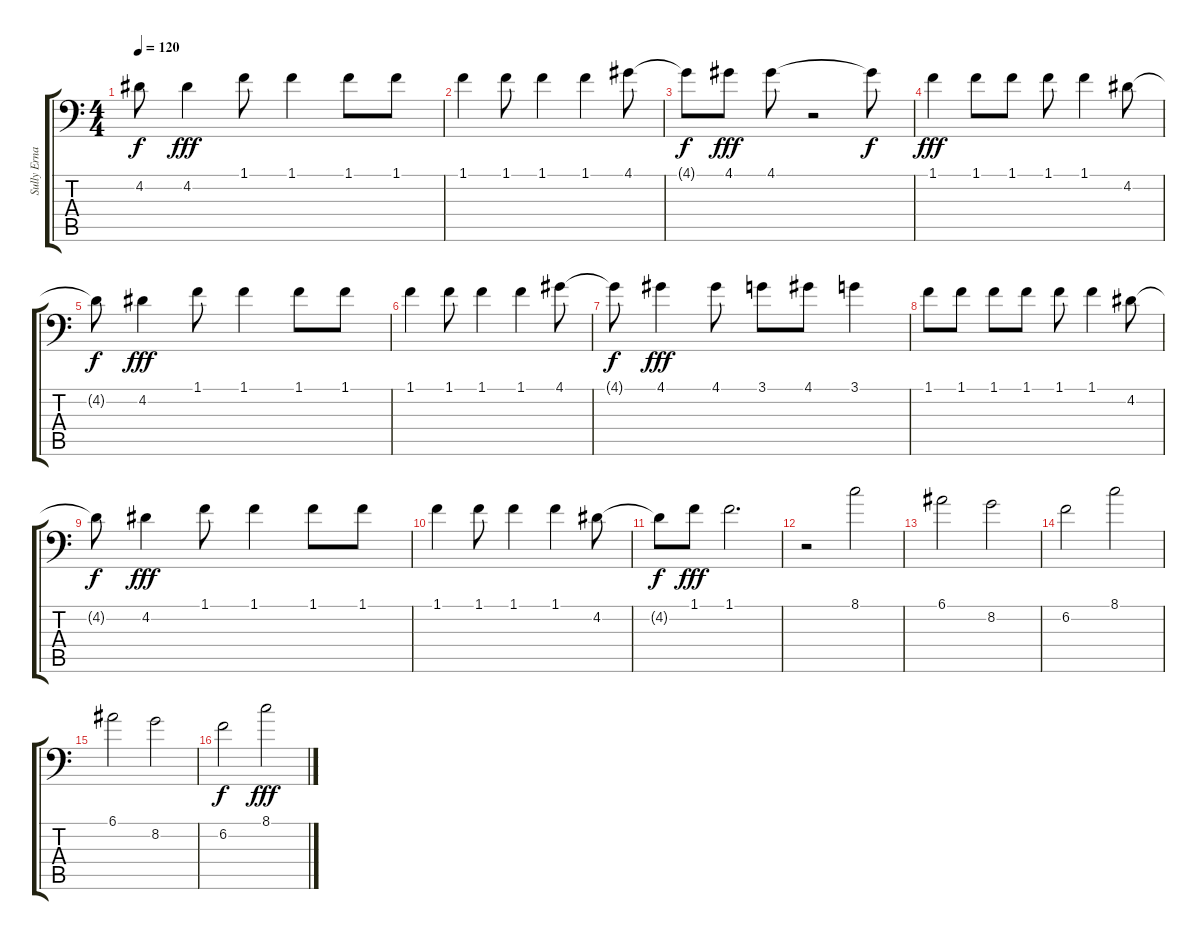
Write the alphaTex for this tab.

\track ("Sully Erna [Voice]" "Sully Erna") {instrument overdrivenguitar}
\staff {score tabs}
\tuning (E3 B2 G2 D2 A1 D1) {hide}
\ts (4 4)
\tempo 120
\clef f4
\ks c
4.2{t}.8{dy f} 4.2.4{dy fff} 1.1.8 1.1.4 1.1.8 1.1.8 |
1.1.4 1.1.8 1.1.4 1.1.4 4.1.8 |
4.1{t}.8{dy f} 4.1.8{dy fff} 4.1.8 r.2 4.1{t}.8{dy f} |
1.1.4{dy fff} 1.1.8 1.1.8 1.1.8 1.1.4 4.2.8 |
4.2{t}.8{dy f} 4.2.4{dy fff} 1.1.8 1.1.4 1.1.8 1.1.8 |
1.1.4 1.1.8 1.1.4 1.1.4 4.1.8 |
4.1{t}.8{dy f} 4.1.4{dy fff} 4.1.8 3.1.8 4.1.8 3.1.4 |
1.1.8 1.1.8 1.1.8 1.1.8 1.1.8 1.1.4 4.2.8 |
4.2{t}.8{dy f} 4.2.4{dy fff} 1.1.8 1.1.4 1.1.8 1.1.8 |
1.1.4 1.1.8 1.1.4 1.1.4 4.2.8 |
4.2{t}.8{dy f} 1.1.8{dy fff} 1.1.2{d} |
r.2 8.1.2 |
6.1.2 8.2.2 |
6.2.2 8.1.2 |
6.1.2 8.2.2 |
6.2.2{dy f} 8.1.2{dy fff}
